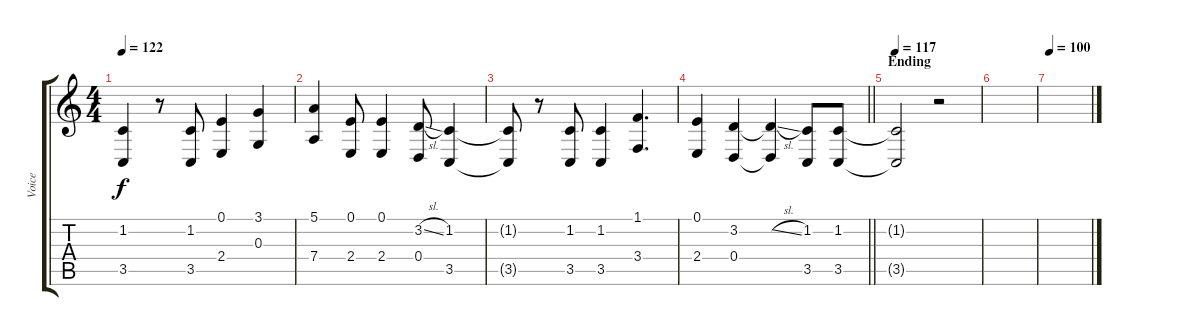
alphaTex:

\track ("Voice" "Voice") {instrument bassoon}
\staff {score tabs}
\tuning (E4 B3 G3 D3 A2 E2) {hide}
\ts (4 4)
\tempo 122
\clef g2
\ks c
(1.2{t} 3.5{t}).4{dy f} r.8 (1.2 3.5).8 (0.1 2.4).4 (3.1 0.3).4 |
(5.1 7.4).4 (0.1 2.4).8 (0.1 2.4).4 (3.2{sl} 0.4).8 (1.2 3.5).4 |
(1.2{t} 3.5{t}).8 r.8 (1.2 3.5).8 (1.2 3.5).4 (1.1 3.4).4{d} |
\barLineRight lightlight
(0.1 2.4).4 (3.2 0.4).4 (3.2{sl t} 0.4{t}).4 (1.2 3.5).8 (1.2 3.5).8 |
\section ("" "Ending")
\tempo 117
(1.2{t} 3.5{t}).2 r.2 |
|
\tempo 100
